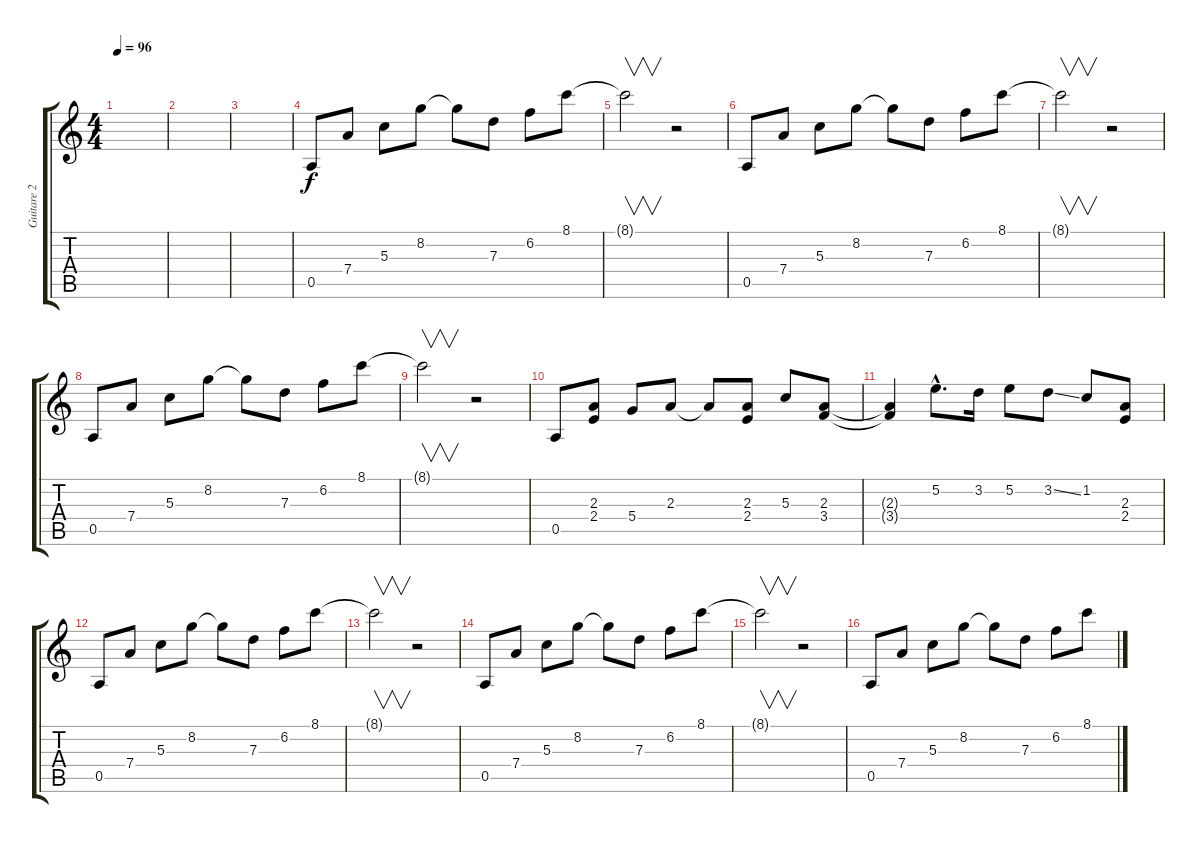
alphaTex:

\track ("Guitare 2" "Guitare 2") {instrument distortionguitar}
\staff {score tabs}
\tuning (E4 B3 G3 D3 A2 E2) {hide}
\ts (4 4)
\tempo 96
\clef g2
\ks c
|
|
|
0.5.8 7.4.8 5.3.8 8.2.8 8.2{t}.8 7.3.8 6.2.8 8.1.8 |
8.1{t}.2{v} r.2 |
0.5.8 7.4.8 5.3.8 8.2.8 8.2{t}.8 7.3.8 6.2.8 8.1.8 |
8.1{t}.2{v} r.2 |
0.5.8 7.4.8 5.3.8 8.2.8 8.2{t}.8 7.3.8 6.2.8 8.1.8 |
8.1{t}.2{v} r.2 |
0.5.8 (2.3 2.4).8 5.4.8 2.3.8 2.3{t}.8 (2.3 2.4).8 5.3.8 (2.3 3.4).8 |
(2.3{t} 3.4{t}).4 5.2{hac}.8{d} 3.2.16 5.2.8 3.2{ss}.8 1.2.8 (2.3 2.4).8 |
0.5.8 7.4.8 5.3.8 8.2.8 8.2{t}.8 7.3.8 6.2.8 8.1.8 |
8.1{t}.2{v} r.2 |
0.5.8 7.4.8 5.3.8 8.2.8 8.2{t}.8 7.3.8 6.2.8 8.1.8 |
8.1{t}.2{v} r.2 |
0.5.8 7.4.8 5.3.8 8.2.8 8.2{t}.8 7.3.8 6.2.8 8.1.8
